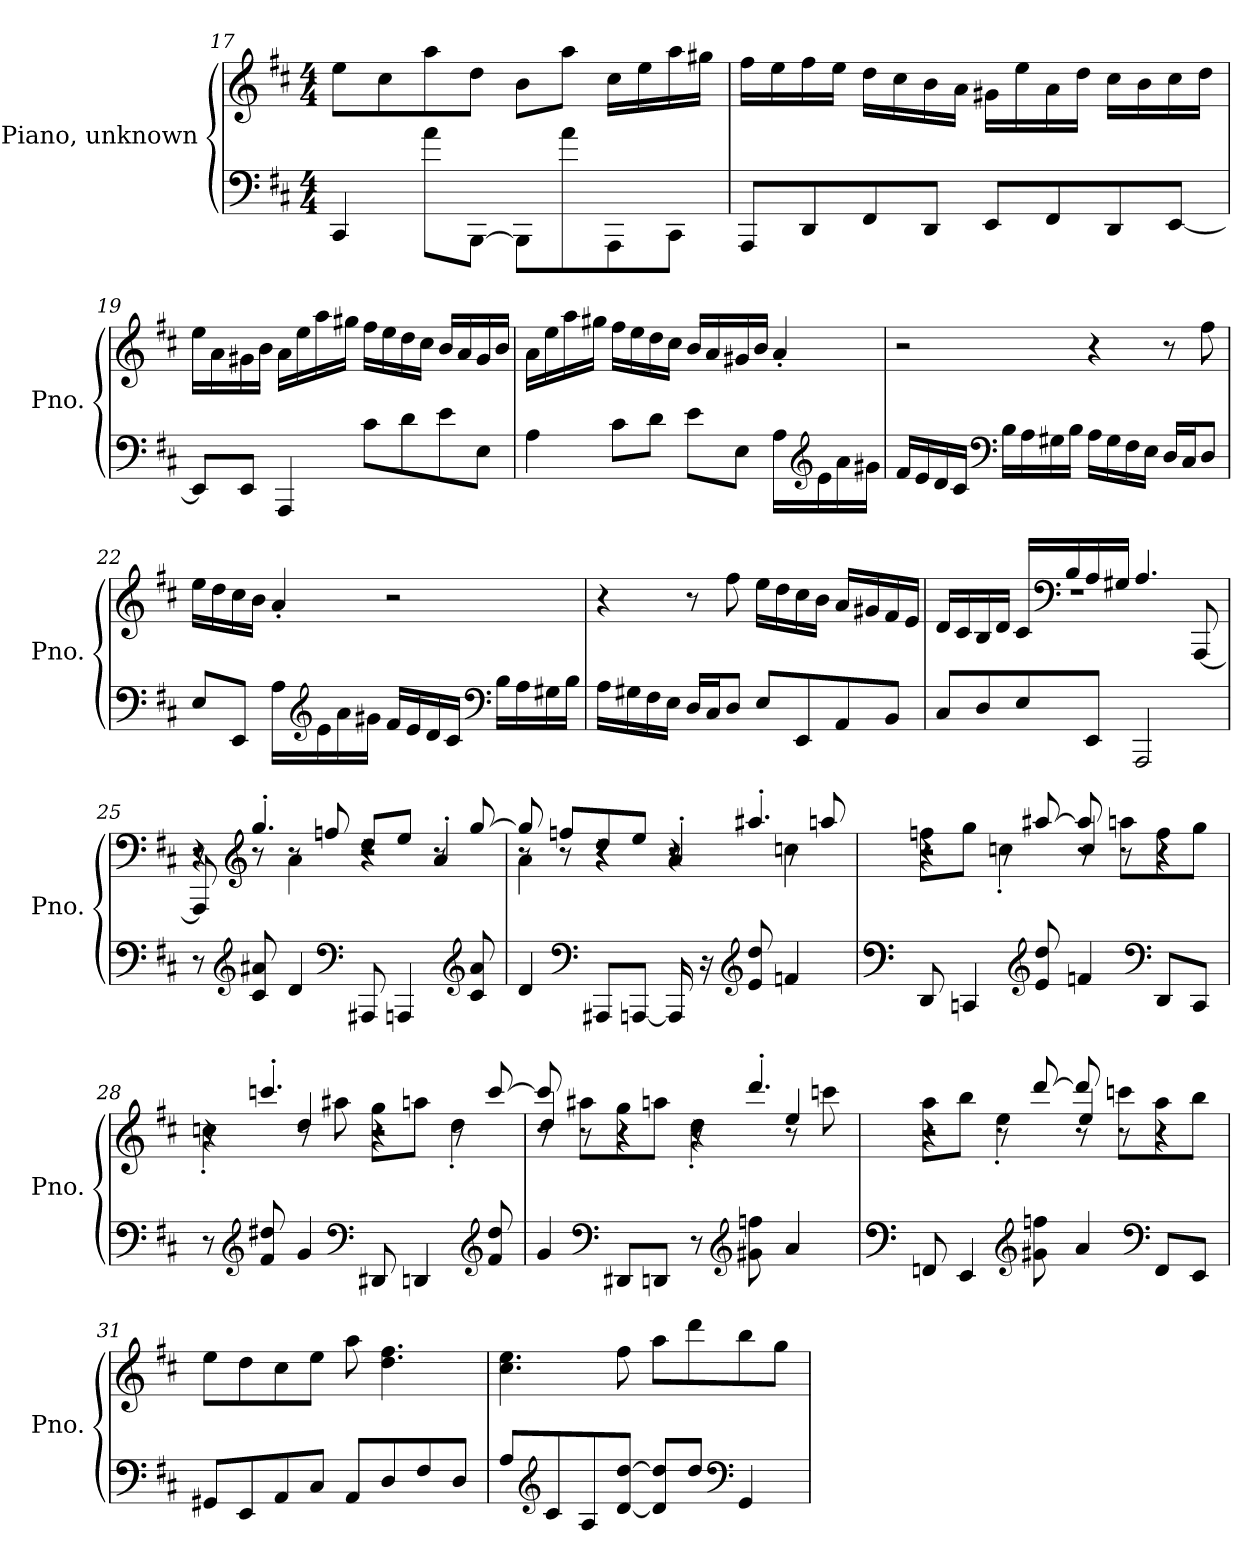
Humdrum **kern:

**kern	**kern
*part1	*part1
*staff2	*staff1
*I"Piano, unknown	*
*I'Pno.	*
!!LO:LB:g=z
*clefF4	*clefG2
*k[f#c#]	*k[f#c#]
*M4/4	*M4/4
=17	=17
4CC#/	8ee\L
.	8cc#\
8a\L	8aa\
[8BBB\J	8dd\J
8BBB\L]	8b\L
8a\	8aa\J
8AAA\	16cc#\LL
.	16ee\
8CC#\J	16aa\
.	16gg#X\JJ
=18	=18
8AAA/L	16ff#\LL
.	16ee\
8DD/	16ff#\
.	16ee\JJ
8FF#/	16dd\LL
.	16cc#\
8DD/J	16b\
.	16a\JJ
8EE/L	16g#X\LL
.	16ee\
8FF#/	16a\
.	16dd\JJ
8DD/	16cc#\LL
.	16b\
[8EE/J	16cc#\
.	16dd\JJ
=19	=19
8EE/L]	16ee\LL
.	16a\
8EE/J	16g#X\
.	16b\JJ
4AAA/	16a\LL
.	16ee\
.	16aa\
.	16gg#X\JJ
8c#\L	16ff#\LL
.	16ee\
8d\	16dd\
.	16cc#\JJ
8e\	16b/LL
.	16a/
8E\J	16g#/
.	16b/JJ
!!LO:PB:g=z
=20	=20
4A\	16a\LL
.	16ee\
.	16aa\
.	16gg#X\JJ
8c#\L	16ff#\LL
.	16ee\
8d\J	16dd\
.	16cc#\JJ
8e\L	16b/LL
.	16a/
8E\J	16g#X/
.	16b/JJ
16A\LL	4a'/
*clefG2	*
16e\	.
16a\	.
16g#X\JJ	.
=21	=21
16f#/LL	2r
16e/	.
16d/	.
16c#/JJ	.
*clefF4	*
16B\LL	.
16A\	.
16G#X\	.
16B\JJ	.
16A\LL	4r
16G#\	.
16F#\	.
16E\JJ	.
16D/LL	8r
16C#/J	.
8D/J	8ff#\
!!LO:LB:g=z
=22	=22
8E/L	16ee\LL
.	16dd\
8EE/J	16cc#\
.	16b\JJ
16A\LL	4a'/
*clefG2	*
16e\	.
16a\	.
16g#X\JJ	.
16f#/LL	2r
16e/	.
16d/	.
16c#/JJ	.
*clefF4	*
16B\LL	.
16A\	.
16G#X\	.
16B\JJ	.
=23	=23
16A\LL	4r
16G#X\	.
16F#\	.
16E\JJ	.
16D/LL	8r
16C#/J	.
8D/J	8ff#\
8E/L	16ee\LL
.	16dd\
8EE/	16cc#\
.	16b\JJ
8AA/	16a/LL
.	16g#X/
8BB/J	16f#/
.	16e/JJ
!!LO:LB:g=z
=24	=24
*	*^
8C#/L	1r	16d/LL
.	.	16c#/
8D/	.	16B/
.	.	16d/JJ
8E/	.	16c#/LL
*	*clefF4	*
.	.	16B/
8EE/J	.	16A/
.	.	16G#X/JJ
2AAA/	.	4.A/
.	.	[8AAA/
=25	=25	=25
*	*	*^
8r	8r	4r	8AAA/]
*clefG2	*clefG2	*	*
8c#/ 8a#X/	4.gg'/	.	8r
4d/	.	4a\	8r
.	.	.	8ffn/
*clefF4	*	*	*
8AAA#X/	4r	2r	8dd/L
4AAAn/	.	.	8ee/J
.	8r	.	4a'/
*clefG2	*	*	*
8c#/ 8a#/	[8gg/	.	.
!!LO:LB:g=z	!!	!!
=26	=26	=26	=26
4d/	8gg/]	4a\	8r
.	8r	.	8ffn/L
*clefF4	*	*	*
8AAA#X/L	4r	4r	8dd/
[8AAAn/J	.	.	8ee/J
16AAA/]	8r	4r	4a'/
16r	.	.	.
*clefG2	*	*	*
8e/ 8dd/	4.aa#X'/	.	.
4fn/	.	4ccn\	8r
.	.	.	8aan/
=27	=27	=27	=27
*clefF4	*	*	*
8DD/	4r	8ffn\L	2r
4CCn/	.	8gg\J	.
.	8r	4ccn'\	.
*clefG2	*	*	*
8e/ 8dd/	[8aa#X/	.	.
4fn/	8aa#/]	8r	4cc/
.	8r	8aan\L	.
*clefF4	*	*	*
8DD/L	4r	8ff\	4r
8CC/J	.	8gg\J	.
!!LO:LB:g=z	!!	!!
=28	=28	=28	=28
8r	8r	4ccn'\	4r
*clefG2	*	*	*
8f#/ 8dd#X/	4.cccn'/	.	.
4g/	.	8r	4dd/
.	.	8aa#X\	.
*clefF4	*	*	*
8DD#X/	4r	8gg\L	2r
4DDn/	.	8aan\J	.
.	8r	4dd'\	.
*clefG2	*	*	*
8f#/ 8dd#/	[8ccc/	.	.
=29	=29	=29	=29
4g/	8ccc/]	8r	4dd/
.	8r	8aa#X\L	.
*clefF4	*	*	*
8DD#X/L	4r	8gg\	4r
8DDn/J	.	8aan\J	.
8r	8r	4dd'\	4r
*clefG2	*	*	*
8g#X\ 8ffn\	4.ddd'/	.	.
4a/	.	8r	4ee/
.	.	8cccn\	.
!!LO:LB:g=z	!!	!!
=30	=30	=30	=30
*clefF4	*	*	*
8FFn/	4r	8aa\L	2r
4EE/	.	8bb\J	.
.	8r	4ee'\	.
*clefG2	*	*	*
8g#X\ 8ffn\	[8ddd/	.	.
4a/	8ddd/]	8r	4ee/
.	8r	8cccn\L	.
*clefF4	*	*	*
8FF/L	4r	8aa\	4r
8EE/J	.	8bb\J	.
*	*v	*v	*v
=31	=31
8GG#X/L	8ee\L
8EE/	8dd\
8AA/	8cc#\
8C#/J	8ee\J
8AA/L	8aa\
8D/	4.dd\ 4.ff#\
8F#/	.
8D/J	.
=32	=32
8A/L	4.cc#\ 4.ee\
*clefG2	*
8c#/	.
8A/	.
[8d/ [8dd/J	8ff#\
8d/] 8dd/]L	8aa\L
8dd/J	8ddd\
*clefF4	*
4GG/	8bb\
.	8gg\J
=	=
*-	*-
